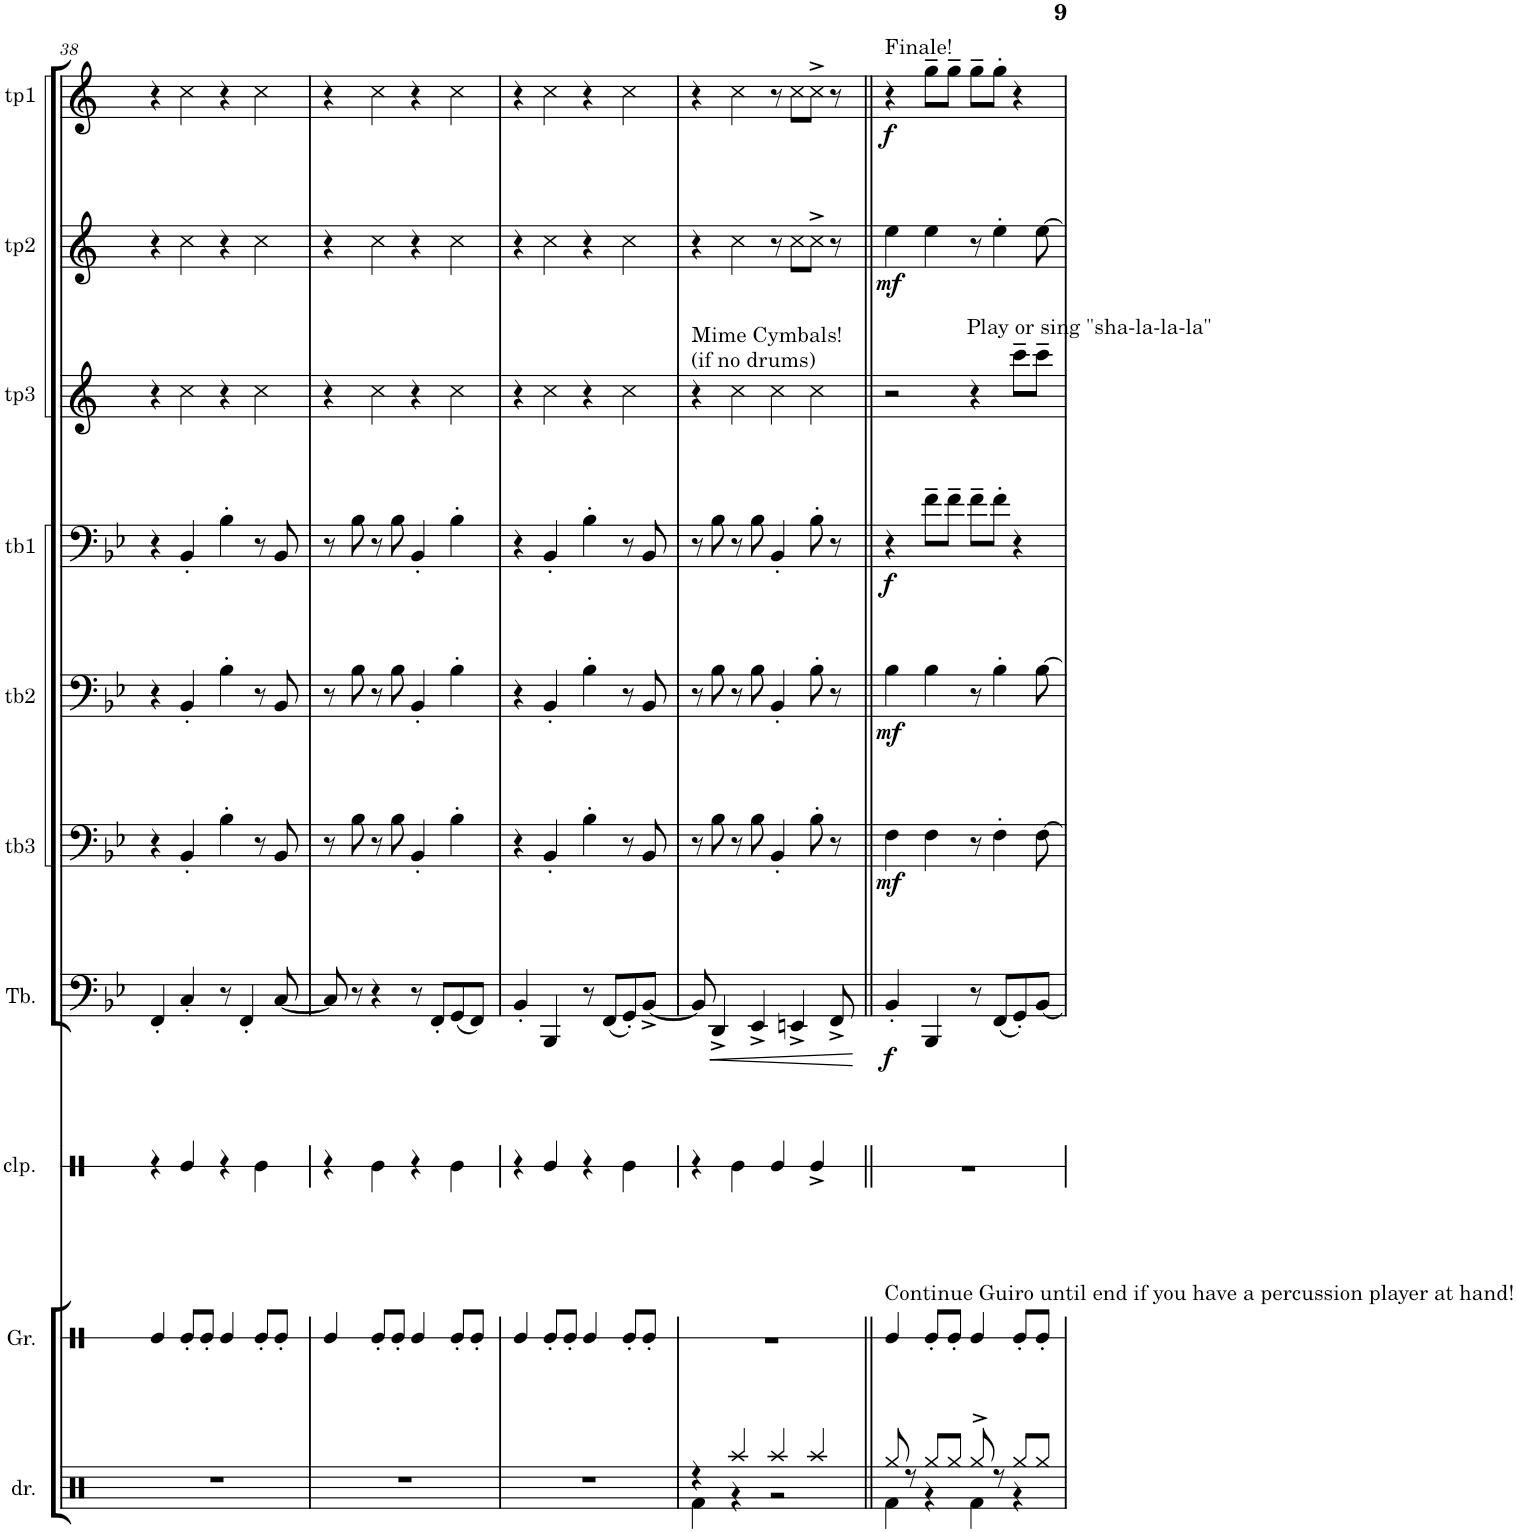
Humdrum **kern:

**kern	**kern	**kern	**kern	**dynam	**kern	**dynam	**kern	**dynam	**kern	**dynam	**kern	**kern	**dynam	**kern	**dynam
*part10	*part9	*part8	*part7	*part7	*part6	*part6	*part5	*part5	*part4	*part4	*part3	*part2	*part2	*part1	*part1
*staff10	*staff9	*staff8	*staff7	*staff7	*staff6	*staff6	*staff5	*staff5	*staff4	*staff4	*staff3	*staff2	*staff2	*staff1	*staff1
*I"Drum Set	*I"Guiro	*I"Claps	*I"Tuba	*	*I"Trombone 3	*	*I"Trombone 2	*	*I"Trombone 1	*	*I"Trumpet in Bb 3	*I"Trumpet in Bb2	*	*I"Trumpet in Bb 1	*
*I'dr.	*I'Gr.	*I'clp.	*I'Tb.	*	*I'tb3	*	*I'tb2	*	*I'tb1	*	*I'tp3	*I'tp2	*	*I'tp1	*
!!LO:PB:g=z
*clefX	*clefX	*clefX	*clefF4	*	*clefF4	*	*clefF4	*	*clefF4	*	*clefG2	*clefG2	*	*clefG2	*
*	*	*	*	*	*	*	*	*	*	*	*Trd1c2	*Trd1c2	*	*Trd1c2	*
*k[]	*k[]	*k[]	*k[b-e-]	*	*k[b-e-]	*	*k[b-e-]	*	*k[b-e-]	*	*k[]	*k[]	*	*k[]	*
*M4/4	*M4/4	*M4/4	*M4/4	*	*M4/4	*	*M4/4	*	*M4/4	*	*M4/4	*M4/4	*	*M4/4	*
=38	=38	=38	=38	=38	=38	=38	=38	=38	=38	=38	=38	=38	=38	=38	=38
1r	4Re/	4r	4FF'/	.	4r	.	4r	.	4r	.	4r	4r	.	4r	.
.	8Re'/L	4Re/	4C'/	.	4BB-'/	.	4BB-'/	.	4BB-'/	.	4cc\	4cc\	.	4cc\	.
.	8Re'/J	.	.	.	.	.	.	.	.	.	.	.	.	.	.
.	4Re/	4r	8r	.	4B-'\	.	4B-'\	.	4B-'\	.	4r	4r	.	4r	.
.	.	.	4FF'/	.	.	.	.	.	.	.	.	.	.	.	.
.	8Re'/L	4Re\	.	.	8r	.	8r	.	8r	.	4cc\	4cc\	.	4cc\	.
.	8Re'/J	.	[8C/	.	8BB-/	.	8BB-/	.	8BB-/	.	.	.	.	.	.
=39	=39	=39	=39	=39	=39	=39	=39	=39	=39	=39	=39	=39	=39	=39	=39
1r	4Re/	4r	8C/]	.	8r	.	8r	.	8r	.	4r	4r	.	4r	.
.	.	.	8r	.	8B-\	.	8B-\	.	8B-\	.	.	.	.	.	.
.	8Re'/L	4Re\	4r	.	8r	.	8r	.	8r	.	4cc\	4cc\	.	4cc\	.
.	8Re'/J	.	.	.	8B-\	.	8B-\	.	8B-\	.	.	.	.	.	.
.	4Re/	4r	8r	.	4BB-'/	.	4BB-'/	.	4BB-'/	.	4r	4r	.	4r	.
.	.	.	8FF'/L	.	.	.	.	.	.	.	.	.	.	.	.
.	8Re'/L	4Re\	(8GG/	.	4B-'\	.	4B-'\	.	4B-'\	.	4cc\	4cc\	.	4cc\	.
.	8Re'/J	.	8FF/J)	.	.	.	.	.	.	.	.	.	.	.	.
=40	=40	=40	=40	=40	=40	=40	=40	=40	=40	=40	=40	=40	=40	=40	=40
1r	4Re/	4r	4BB-'/	.	4r	.	4r	.	4r	.	4r	4r	.	4r	.
.	8Re'/L	4Re/	4BBB-/	.	4BB-'/	.	4BB-'/	.	4BB-'/	.	4cc\	4cc\	.	4cc\	.
.	8Re'/J	.	.	.	.	.	.	.	.	.	.	.	.	.	.
.	4Re/	4r	8r	.	4B-'\	.	4B-'\	.	4B-'\	.	4r	4r	.	4r	.
.	.	.	(8FF/L	.	.	.	.	.	.	.	.	.	.	.	.
.	8Re'/L	4Re\	8GG'/)	.	8r	.	8r	.	8r	.	4cc\	4cc\	.	4cc\	.
.	8Re'/J	.	[8BB-^/J	.	8BB-/	.	8BB-/	.	8BB-/	.	.	.	.	.	.
=41	=41	=41	=41	=41	=41	=41	=41	=41	=41	=41	=41	=41	=41	=41	=41
*^	*	*	*	*	*	*	*	*	*	*	*	*	*	*	*
!	!	!	!	!	!	!	!	!	!	!	!	!LO:TX:a:t=Mime Cymbals!	!	!	!	!
!	!	!	!	!	!	!	!	!	!	!	!	!LO:TX:a:t=(if no drums)	!	!	!	!
4r	4Rf\	1r	4r	8BB-/]	.	8r	.	8r	.	8r	.	4r	4r	.	4r	.
.	.	.	.	4DD^/	.	8B-\	.	8B-\	.	8B-\	.	.	.	.	.	.
4Raa/	4r	.	4Re\	.	.	8r	.	8r	.	8r	.	4cc\	4cc\	.	4cc\	.
.	.	.	.	4EE-^/	.	8B-\	.	8B-\	.	8B-\	.	.	.	.	.	.
4Raa/	2r	.	4Re/	.	.	4BB-'/	.	4BB-'/	.	4BB-'/	.	4cc\	8r	.	8r	.
.	.	.	.	4EEn^/	.	.	.	.	.	.	.	.	8cc\L	.	8cc\L	.
4Raa/	.	.	4Re^/	.	.	8B-'\	.	8B-'\	.	8B-'\	.	4cc\	8cc^\J	.	8cc^\J	.
.	.	.	.	8FF^/	.	8r	.	8r	.	8r	.	.	8r	.	8r	.
=42||	=42||	=42||	=42||	=42||	=42||	=42||	=42||	=42||	=42||	=42||	=42||	=42||	=42||	=42||	=42||	=42||
!	!	!	!	!	!	!	!	!	!	!	!	!	!	!	!LO:TX:a:t=Finale!	!
!	!	!LO:TX:a:t=Continue Guiro until end if you have a percussion player at hand!	!	!	!	!	!	!	!	!	!	!	!	!	!	!
!	!	!	!	!	!LO:DY:b	!	!LO:DY:b	!	!LO:DY:b	!	!LO:DY:b	!	!	!LO:DY:b	!	!LO:DY:b
8Rgg/	4Rf\	4Re/	1r	4BB-'/	f	4F\	mf	4B-\	mf	4r	f	2r	4ee\	mf	4r	f
8r	.	.	.	.	.	.	.	.	.	.	.	.	.	.	.	.
8Rgg/L	4r	8Re'/L	.	4BBB-/	.	4F\	.	4B-\	.	8f~\L	.	.	4ee\	.	8gg~\L	.
8Rgg/J	.	8Re'/J	.	.	.	.	.	.	.	8f~\J	.	.	.	.	8gg~\J	.
!	!	!	!	!	!	!	!	!	!	!	!	!LO:TX:a:t=Play or sing "sha-la-la-la"	!	!	!	!
8Rgg^/	4Rf\	4Re/	.	8r	.	8r	.	8r	.	8f~\L	.	4r	8r	.	8gg~\L	.
8r	.	.	.	(8FF/L	.	4F'\	.	4B-'\	.	8f'\J	.	.	4ee'\	.	8gg'\J	.
8Rgg/L	4r	8Re'/L	.	8GG'/)	.	.	.	.	.	4r	.	8ccc~\L	.	.	4r	.
8Rgg/J	.	8Re'/J	.	[8BB-/J	.	[8F\	.	[8B-\	.	.	.	8ccc~\J	[8ee\	.	.	.
*v	*v	*	*	*	*	*	*	*	*	*	*	*	*	*	*	*
=	=	=	=	=	=	=	=	=	=	=	=	=	=	=	=
*-	*-	*-	*-	*-	*-	*-	*-	*-	*-	*-	*-	*-	*-	*-	*-
